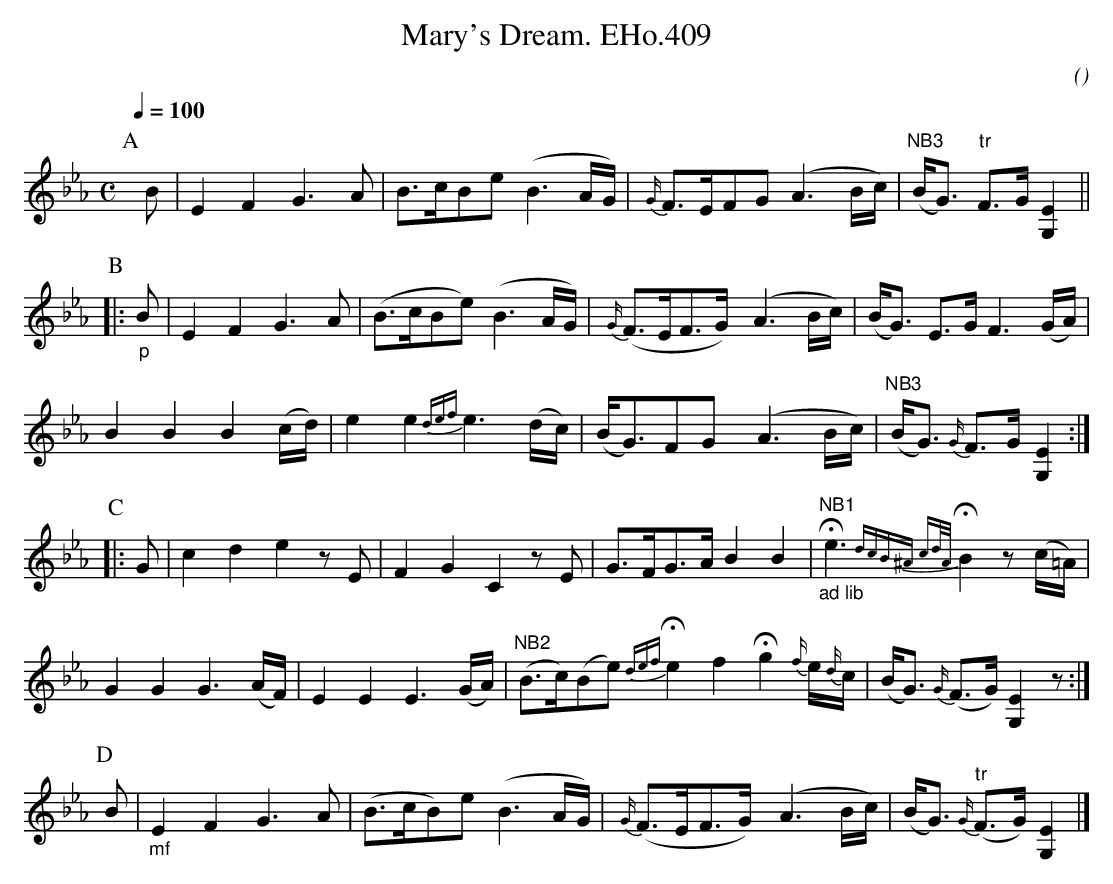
X:1
T:Mary's Dream. EHo.409
M:C
L:1/8
Q:1/4=100
C:
O:
K:Eb
P:A
yB | E2F2G3A | B>cBe (B3A/G/) | {G/}F>EFG (A3B/c/) |"NB3"(B<G) "tr"F>G[G,2E2]||
P:B
|: "_p"B | E2F2G3A | (B>cBe) (B3A/G/) | {G/}(F>EF>G)y (A3B/c/) | (B<G) E>G F3(G/A/) |
B2B2B2(c/d/) | e2e2 {def}e3(d/c/) |(B<G)FG y(A3B/c/) |"NB3"(B<G) {G/}F>G[G,2E2] :|
P:C
|: G | c2d2e2zE | F2G2C2zE | G>FG>A B2B2 |\
"NB1"  !fermata!"_ad lib"e3{dcB^A cd/A/}!fermata!B2z(c/=A/)|
G2G2G3(A/F/) | E2E2E3(G/A/) | "NB2"(B>c)(Be) {def}!fermata!e2 f2!fermata!g2 {f/}e/{d/}c/ |\
(B<G) {G/}(F>G)[G,2E2]z :|
P:D
B | "_mf"E2F2G3A | (B>cB)e (B3A/G/) | {G/}(F>EF>G) y(A3B/c/) | (B<G) {G/}("tr"F>G)[G,2E2] |]
